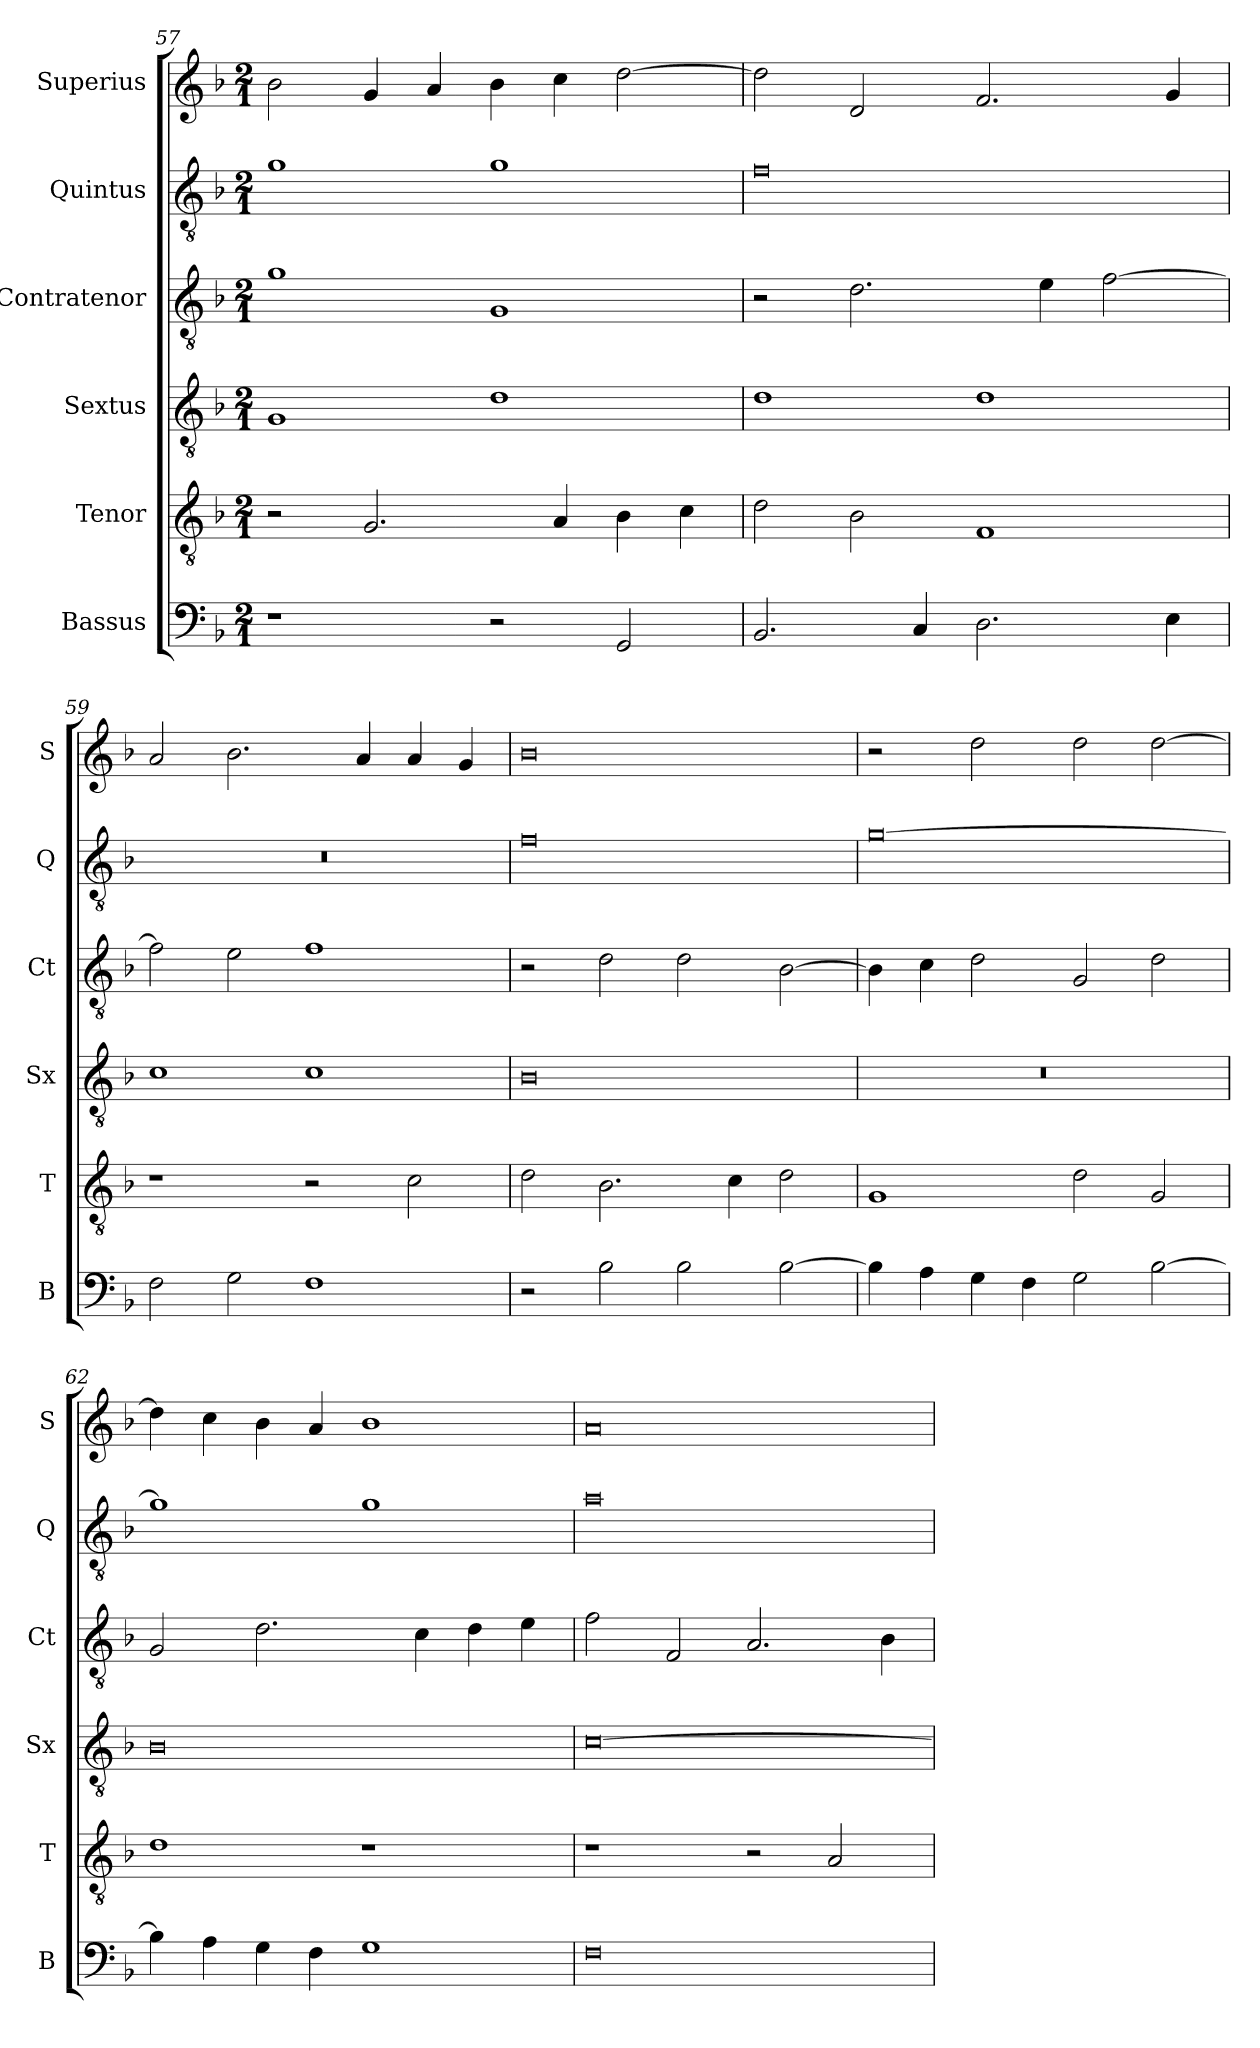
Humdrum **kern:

**kern	**kern	**kern	**kern	**kern	**kern
*part6	*part5	*part4	*part3	*part2	*part1
*staff6	*staff5	*staff4	*staff3	*staff2	*staff1
*I"Bassus	*I"Tenor	*I"Sextus	*I"Contratenor	*I"Quintus	*I"Superius
*I'B	*I'T	*I'Sx	*I'Ct	*I'Q	*I'S
*clefF4	*clefGv2	*clefGv2	*clefGv2	*clefGv2	*clefG2
*k[b-]	*k[b-]	*k[b-]	*k[b-]	*k[b-]	*k[b-]
*M2/1	*M2/1	*M2/1	*M2/1	*M2/1	*M2/1
=57	=57	=57	=57	=57	=57
1r	2r	1G	1g	1g	2b-\
.	2.G/	.	.	.	4g/
.	.	.	.	.	4a/
2r	.	1d	1G	1g	4b-\
.	4A/	.	.	.	4cc\
2GG/	4B-\	.	.	.	[2dd\
.	4c\	.	.	.	.
=58	=58	=58	=58	=58	=58
2.BB-/	2d\	1d	2r	0f	2dd\]
.	2B-\	.	2.d\	.	2d/
4C/	.	.	.	.	.
2.D\	1F	1d	.	.	2.f/
.	.	.	4e\	.	.
.	.	.	[2f\	.	.
4E\	.	.	.	.	4g/
=59	=59	=59	=59	=59	=59
2F\	1r	1c	2f\]	0r	2a/
2G\	.	.	2e\	.	2.b-\
1F	2r	1c	1f	.	.
.	.	.	.	.	4a/
.	2c\	.	.	.	4a/
.	.	.	.	.	4g/
=60	=60	=60	=60	=60	=60
2r	2d\	0B-	2r	0f	0b-
2B-\	2.B-\	.	2d\	.	.
2B-\	.	.	2d\	.	.
.	4c\	.	.	.	.
[2B-\	2d\	.	[2B-\	.	.
=61	=61	=61	=61	=61	=61
4B-\]	1G	0r	4B-\]	[0g	2r
4A\	.	.	4c\	.	.
4G\	.	.	2d\	.	2dd\
4F\	.	.	.	.	.
2G\	2d\	.	2G/	.	2dd\
[2B-\	2G/	.	2d\	.	[2dd\
=62	=62	=62	=62	=62	=62
4B-\]	1d	0B-	2G/	1g]	4dd\]
4A\	.	.	.	.	4cc\
4G\	.	.	2.d\	.	4b-\
4F\	.	.	.	.	4a/
1G	1r	.	.	1g	1b-
.	.	.	4c\	.	.
.	.	.	4d\	.	.
.	.	.	4e\	.	.
=63	=63	=63	=63	=63	=63
0F	1r	[0c	2f\	0a	0a
.	.	.	2F/	.	.
.	2r	.	2.A/	.	.
.	2A/	.	.	.	.
.	.	.	4B-\	.	.
=	=	=	=	=	=
*-	*-	*-	*-	*-	*-
